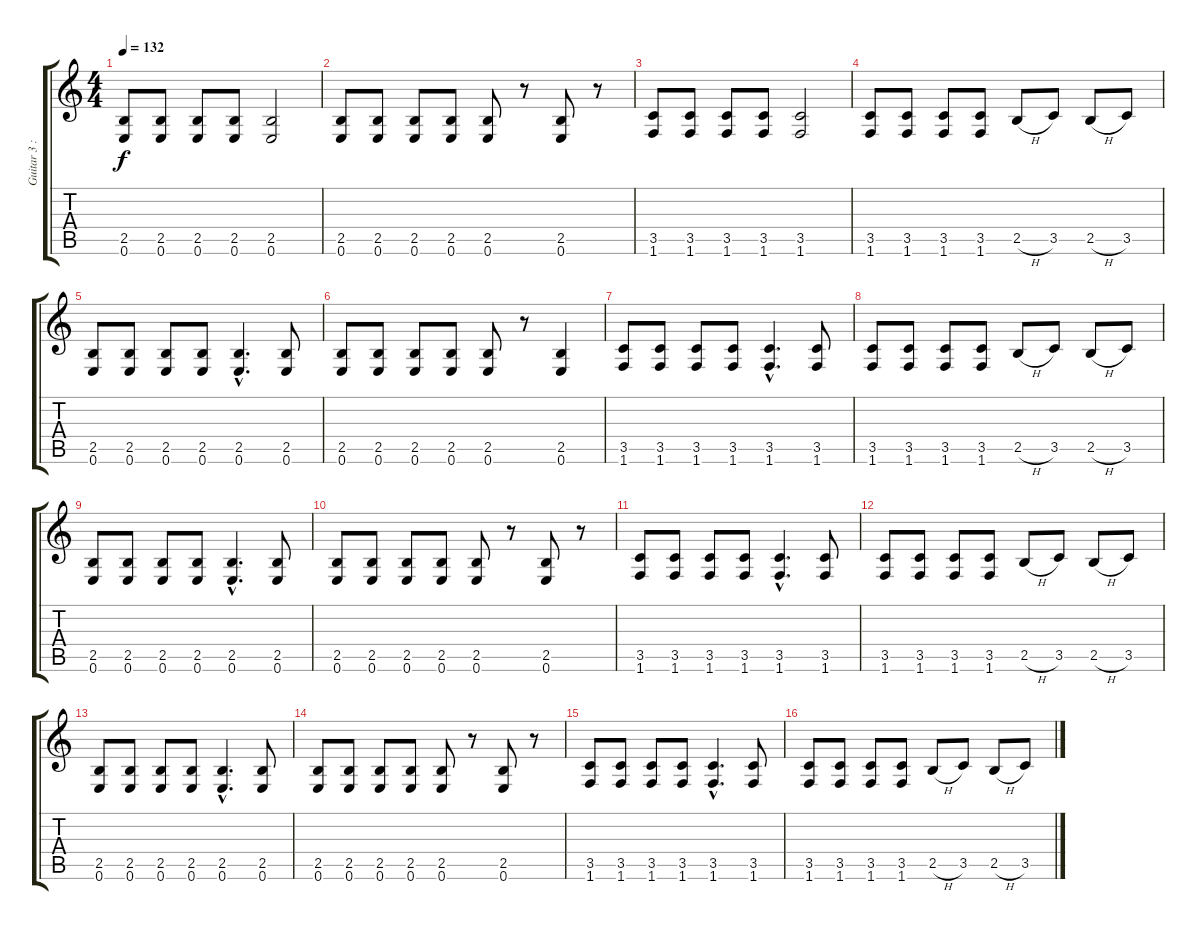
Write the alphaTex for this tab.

\track ("Guitar 3 : Rafael" "Guitar 3 :") {instrument overdrivenguitar}
\staff {score tabs}
\tuning (E4 B3 G3 D3 A2 E2) {hide}
\ts (4 4)
\tempo 132
\clef g2
\ks c
(2.5 0.6).8{dy f} (2.5 0.6).8 (2.5 0.6).8 (2.5 0.6).8 (2.5 0.6).2 |
(2.5 0.6).8 (2.5 0.6).8 (2.5 0.6).8 (2.5 0.6).8 (2.5 0.6).8 r.8 (2.5 0.6).8 r.8 |
(3.5 1.6).8 (3.5 1.6).8 (3.5 1.6).8 (3.5 1.6).8 (3.5 1.6).2 |
(3.5 1.6).8 (3.5 1.6).8 (3.5 1.6).8 (3.5 1.6).8 2.5{h}.8 3.5.8 2.5{h}.8 3.5.8 |
(2.5 0.6).8 (2.5 0.6).8 (2.5 0.6).8 (2.5 0.6).8 (2.5{hac} 0.6{hac}).4{d} (2.5 0.6).8 |
(2.5 0.6).8 (2.5 0.6).8 (2.5 0.6).8 (2.5 0.6).8 (2.5 0.6).8 r.8 (2.5 0.6).4 |
(3.5 1.6).8 (3.5 1.6).8 (3.5 1.6).8 (3.5 1.6).8 (3.5{hac} 1.6{hac}).4{d} (3.5 1.6).8 |
(3.5 1.6).8 (3.5 1.6).8 (3.5 1.6).8 (3.5 1.6).8 2.5{h}.8 3.5.8 2.5{h}.8 3.5.8 |
(2.5 0.6).8 (2.5 0.6).8 (2.5 0.6).8 (2.5 0.6).8 (2.5{hac} 0.6{hac}).4{d} (2.5 0.6).8 |
(2.5 0.6).8 (2.5 0.6).8 (2.5 0.6).8 (2.5 0.6).8 (2.5 0.6).8 r.8 (2.5 0.6).8 r.8 |
(3.5 1.6).8 (3.5 1.6).8 (3.5 1.6).8 (3.5 1.6).8 (3.5{hac} 1.6{hac}).4{d} (3.5 1.6).8 |
(3.5 1.6).8 (3.5 1.6).8 (3.5 1.6).8 (3.5 1.6).8 2.5{h}.8 3.5.8 2.5{h}.8 3.5.8 |
(2.5 0.6).8 (2.5 0.6).8 (2.5 0.6).8 (2.5 0.6).8 (2.5{hac} 0.6{hac}).4{d} (2.5 0.6).8 |
(2.5 0.6).8 (2.5 0.6).8 (2.5 0.6).8 (2.5 0.6).8 (2.5 0.6).8 r.8 (2.5 0.6).8 r.8 |
(3.5 1.6).8 (3.5 1.6).8 (3.5 1.6).8 (3.5 1.6).8 (3.5{hac} 1.6{hac}).4{d} (3.5 1.6).8 |
(3.5 1.6).8 (3.5 1.6).8 (3.5 1.6).8 (3.5 1.6).8 2.5{h}.8 3.5.8 2.5{h}.8 3.5.8
